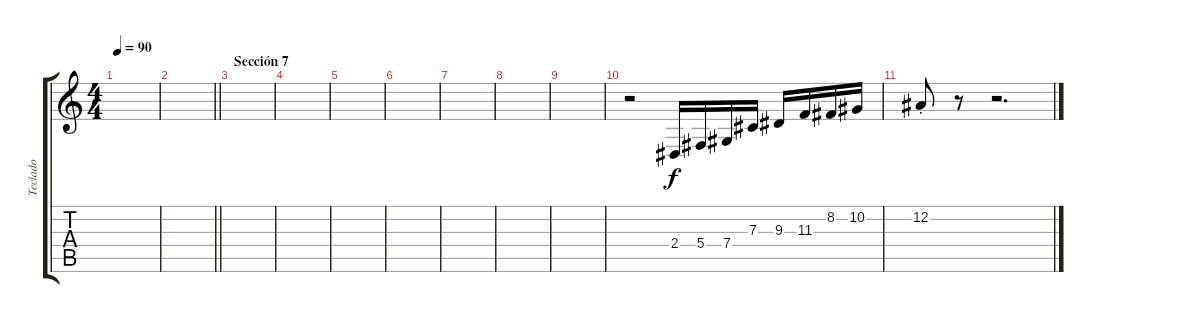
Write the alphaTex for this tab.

\track ("Teclado" "Teclado") {instrument synthbrass1}
\staff {score tabs}
\tuning (Eb4 Bb3 Gb3 Db3 Ab2 Eb2) {hide}
\ts (4 4)
\tempo 90
\clef g2
\ks c
|
\barLineRight lightlight
|
\section ("" "Sección 7")
|
|
|
|
|
|
|
r.2 2.4.16 5.4.16 7.4.16 7.3.16 9.3.16 11.3.16 8.2.16 10.2.16 |
12.2{st}.8 r.8 r.2{d}
